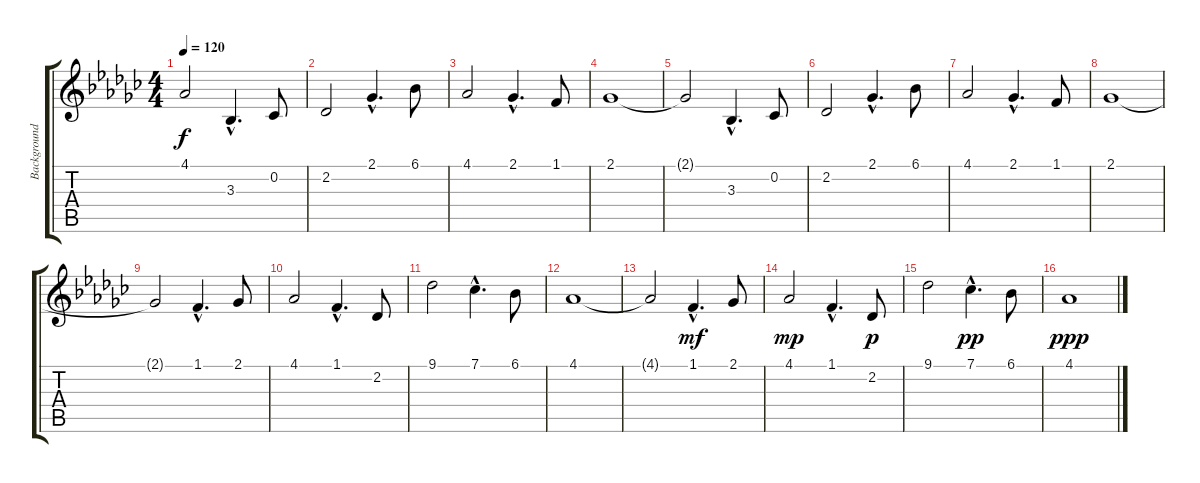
\track ("Background" "Background") {instrument pad8sweep}
\staff {score tabs}
\tuning (E4 B3 G3 D3 A2 E2) {hide}
\ts (4 4)
\tempo 120
\clef g2
\ks gb
4.1{t}.2{dy f} 3.3{hac}.4{d} 0.2.8 |
2.2.2 2.1{hac}.4{d} 6.1.8 |
4.1.2 2.1{hac}.4{d} 1.1.8 |
2.1.1 |
2.1{t}.2 3.3{hac}.4{d} 0.2.8 |
2.2.2 2.1{hac}.4{d} 6.1.8 |
4.1.2 2.1{hac}.4{d} 1.1.8 |
2.1.1 |
2.1{t}.2 1.1{hac}.4{d} 2.1.8 |
4.1.2 1.1{hac}.4{d} 2.2.8 |
9.1.2 7.1{hac}.4{d} 6.1.8 |
4.1.1 |
4.1{t}.2 1.1{hac}.4{d dy mf} 2.1.8 |
4.1.2{dy mp} 1.1{hac}.4{d} 2.2.8{dy p} |
9.1.2 7.1{hac}.4{d dy pp} 6.1.8 |
4.1.1{dy ppp}
